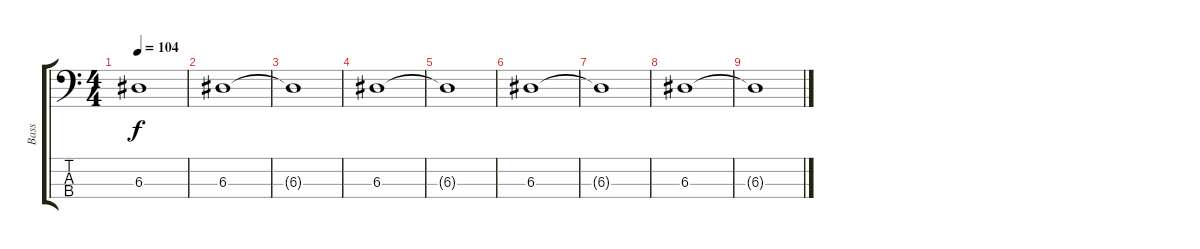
\track ("Bass" "Bass") {instrument electricbassfinger}
\staff {score tabs}
\tuning (G2 D2 A1 E1) {hide}
\ts (4 4)
\tempo 104
\clef f4
\ks c
6.3{t}.1{dy f} |
6.3.1 |
6.3{t}.1 |
6.3.1 |
6.3{t}.1 |
6.3.1 |
6.3{t}.1 |
6.3.1 |
6.3{t}.1
